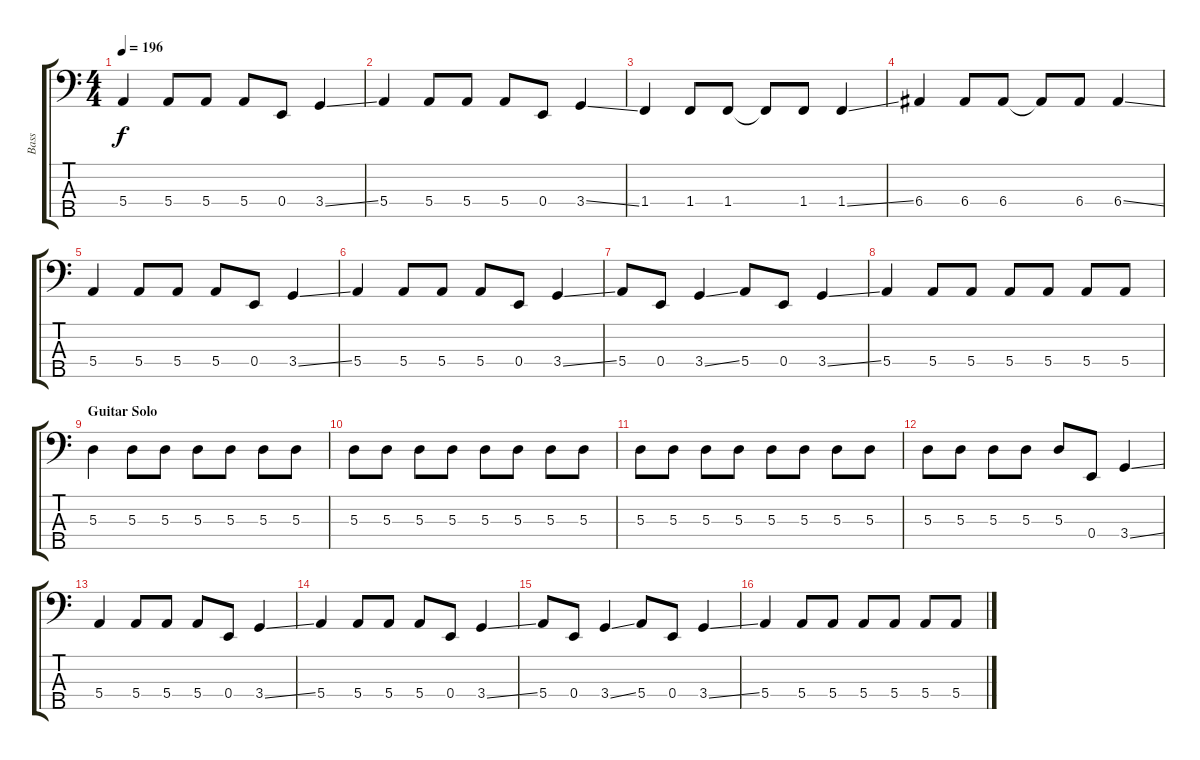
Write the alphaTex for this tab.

\track ("Bass" "Bass") {instrument electricbasspick}
\staff {score tabs}
\tuning (G2 D2 A1 E1 B0) {hide}
\ts (4 4)
\tempo 196
\clef f4
\ks c
5.4.4{dy f} 5.4.8 5.4.8 5.4.8 0.4.8 3.4{ss}.4 |
5.4.4 5.4.8 5.4.8 5.4.8 0.4.8 3.4{ss}.4 |
1.4.4 1.4.8 1.4.8 1.4{t}.8 1.4.8 1.4{ss}.4 |
6.4.4 6.4.8 6.4.8 6.4{t}.8 6.4.8 6.4{ss}.4 |
5.4.4 5.4.8 5.4.8 5.4.8 0.4.8 3.4{ss}.4 |
5.4.4 5.4.8 5.4.8 5.4.8 0.4.8 3.4{ss}.4 |
5.4.8 0.4.8 3.4{ss}.4 5.4.8 0.4.8 3.4{ss}.4 |
5.4.4 5.4.8 5.4.8 5.4.8 5.4.8 5.4.8 5.4.8 |
\section ("" "Guitar Solo")
5.3.4 5.3.8 5.3.8 5.3.8 5.3.8 5.3.8 5.3.8 |
5.3.8 5.3.8 5.3.8 5.3.8 5.3.8 5.3.8 5.3.8 5.3.8 |
5.3.8 5.3.8 5.3.8 5.3.8 5.3.8 5.3.8 5.3.8 5.3.8 |
5.3.8 5.3.8 5.3.8 5.3.8 5.3.8 0.4.8 3.4{ss}.4 |
5.4.4 5.4.8 5.4.8 5.4.8 0.4.8 3.4{ss}.4 |
5.4.4 5.4.8 5.4.8 5.4.8 0.4.8 3.4{ss}.4 |
5.4.8 0.4.8 3.4{ss}.4 5.4.8 0.4.8 3.4{ss}.4 |
5.4.4 5.4.8 5.4.8 5.4.8 5.4.8 5.4.8 5.4.8
